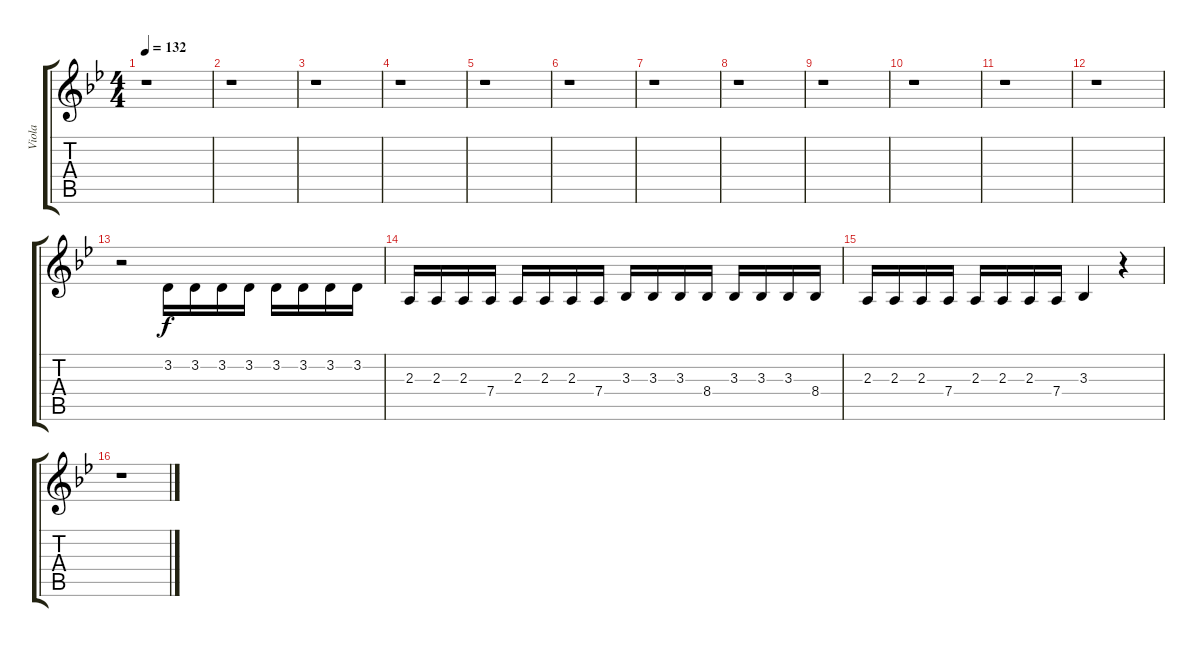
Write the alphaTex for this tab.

\track ("Viola" "Viola") {instrument stringensemble1}
\staff {score tabs}
\tuning (E4 B3 G3 D3 A2 E2) {hide}
\ts (4 4)
\tempo 132
\clef g2
\ks gminor
r.1{dy f} |
r.1 |
r.1 |
r.1 |
r.1 |
r.1 |
r.1 |
r.1 |
r.1 |
r.1 |
r.1 |
r.1 |
r.2 3.2.16{beam Down} 3.2.16{beam Down} 3.2.16{beam Down} 3.2.16{beam Down} 3.2.16{beam Down} 3.2.16{beam Down} 3.2.16{beam Down} 3.2.16{beam Down} |
2.3.16{beam Up} 2.3.16{beam Up} 2.3.16{beam Up} 7.4.16{beam Up} 2.3.16{beam Up} 2.3.16{beam Up} 2.3.16{beam Up} 7.4.16{beam Up} 3.3.16{beam Up} 3.3.16{beam Up} 3.3.16{beam Up} 8.4.16{beam Up} 3.3.16{beam Up} 3.3.16{beam Up} 3.3.16{beam Up} 8.4.16{beam Up} |
2.3.16{beam Up} 2.3.16{beam Up} 2.3.16{beam Up} 7.4.16{beam Up} 2.3.16{beam Up} 2.3.16{beam Up} 2.3.16{beam Up} 7.4.16{beam Up} 3.3.4{beam Up} r.4 |
r.1
